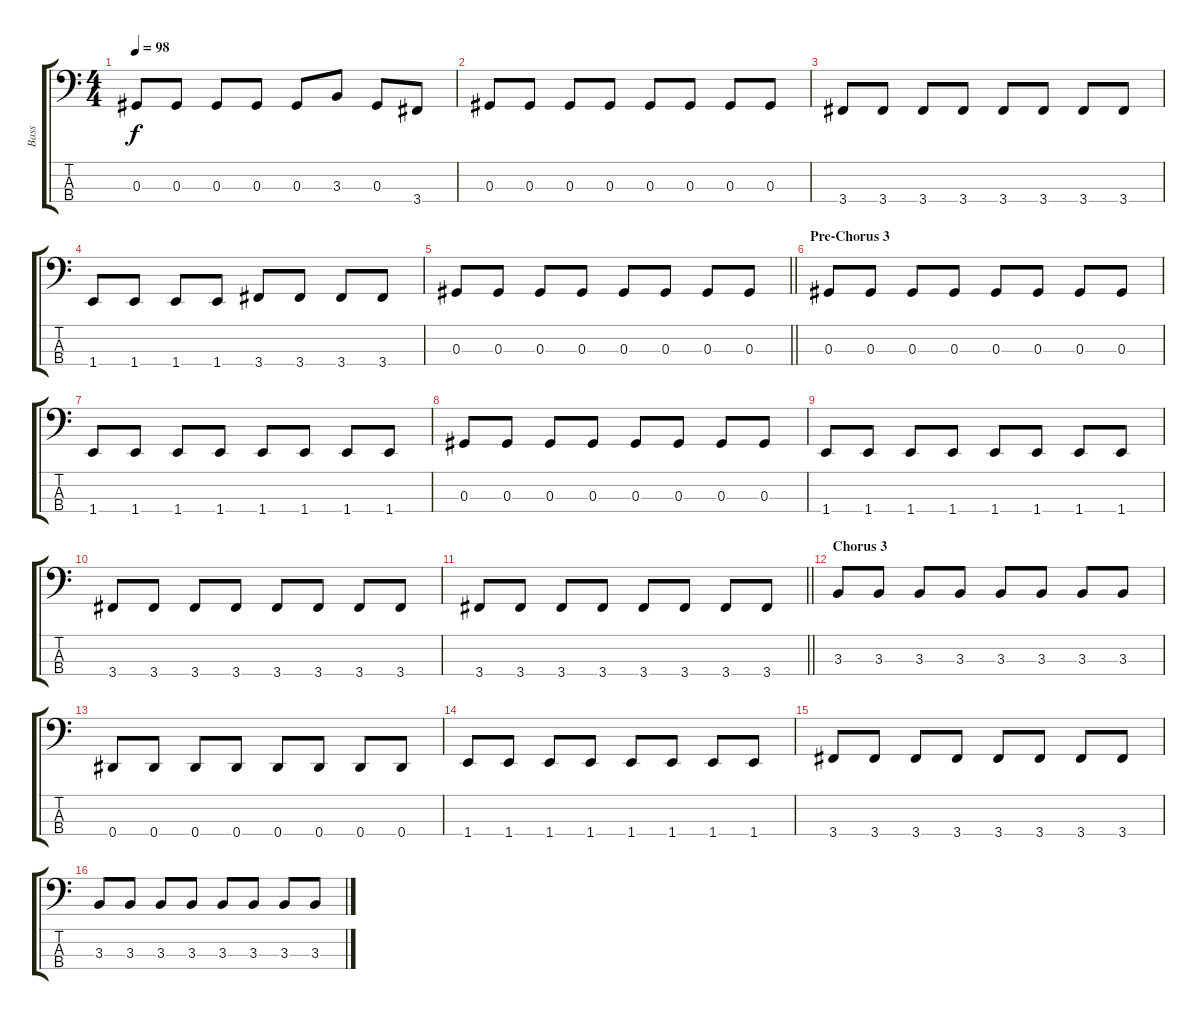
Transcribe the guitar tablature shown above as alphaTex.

\track ("Bass" "Bass") {instrument electricbassfinger}
\staff {score tabs}
\tuning (Gb2 Db2 Ab1 Eb1) {hide}
\ts (4 4)
\tempo 98
\clef f4
\ks c
0.3.8{dy f} 0.3.8 0.3.8 0.3.8 0.3.8 3.3.8 0.3.8 3.4.8 |
0.3.8 0.3.8 0.3.8 0.3.8 0.3.8 0.3.8 0.3.8 0.3.8 |
3.4.8 3.4.8 3.4.8 3.4.8 3.4.8 3.4.8 3.4.8 3.4.8 |
1.4.8 1.4.8 1.4.8 1.4.8 3.4.8 3.4.8 3.4.8 3.4.8 |
\barLineRight lightlight
0.3.8 0.3.8 0.3.8 0.3.8 0.3.8 0.3.8 0.3.8 0.3.8 |
\section ("" "Pre-Chorus 3")
0.3.8 0.3.8 0.3.8 0.3.8 0.3.8 0.3.8 0.3.8 0.3.8 |
1.4.8 1.4.8 1.4.8 1.4.8 1.4.8 1.4.8 1.4.8 1.4.8 |
0.3.8 0.3.8 0.3.8 0.3.8 0.3.8 0.3.8 0.3.8 0.3.8 |
1.4.8 1.4.8 1.4.8 1.4.8 1.4.8 1.4.8 1.4.8 1.4.8 |
3.4.8 3.4.8 3.4.8 3.4.8 3.4.8 3.4.8 3.4.8 3.4.8 |
\barLineRight lightlight
3.4.8 3.4.8 3.4.8 3.4.8 3.4.8 3.4.8 3.4.8 3.4.8 |
\section ("" "Chorus 3")
3.3.8 3.3.8 3.3.8 3.3.8 3.3.8 3.3.8 3.3.8 3.3.8 |
0.4.8 0.4.8 0.4.8 0.4.8 0.4.8 0.4.8 0.4.8 0.4.8 |
1.4.8 1.4.8 1.4.8 1.4.8 1.4.8 1.4.8 1.4.8 1.4.8 |
3.4.8 3.4.8 3.4.8 3.4.8 3.4.8 3.4.8 3.4.8 3.4.8 |
3.3.8 3.3.8 3.3.8 3.3.8 3.3.8 3.3.8 3.3.8 3.3.8
